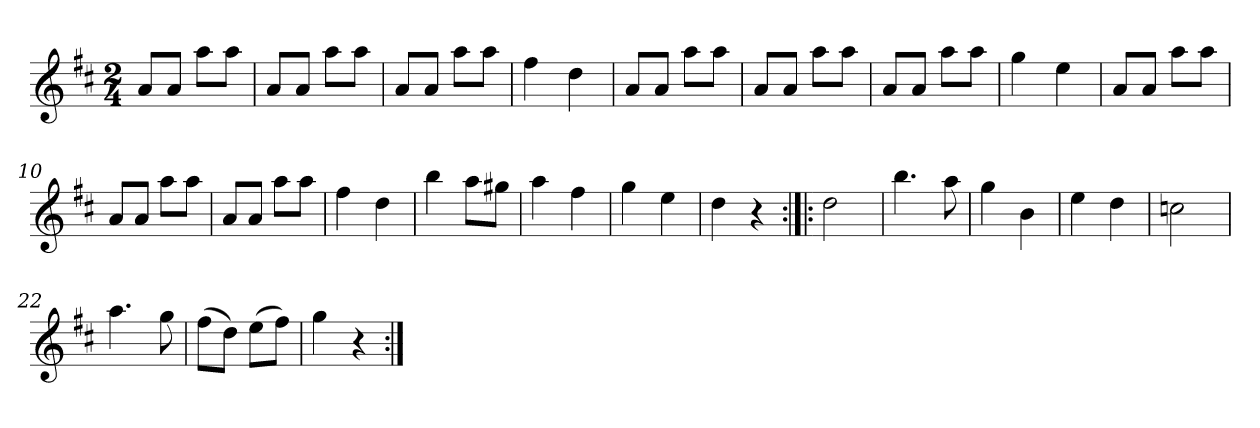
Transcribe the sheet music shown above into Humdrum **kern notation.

**kern
*part1
*staff1
*clefG2
*k[f#c#]
*D:
*M2/4
*MM120
=1
8a/L
8a/J
8aa\L
8aa\J
=2
8a/L
8a/J
8aa\L
8aa\J
=3
8a/L
8a/J
8aa\L
8aa\J
=4
4ff#
4dd
=5
8a/L
8a/J
8aa\L
8aa\J
=6
8a/L
8a/J
8aa\L
8aa\J
=7
8a/L
8a/J
8aa\L
8aa\J
=8
4gg
4ee
=9
8a/L
8a/J
8aa\L
8aa\J
=10
8a/L
8a/J
8aa\L
8aa\J
=11
8a/L
8a/J
8aa\L
8aa\J
=12
4ff#
4dd
=13
4bb
8aa\L
8gg#X\J
=14
4aa
4ff#
=15
4gg
4ee
=16
4dd
4r
=17:|!|:
2dd
=18
4.bb
8aa
=19
4gg
4b
=20
4ee
4dd
=21
2ccn
=22
4.aa
8gg
=23
(8ff#\L
8dd\J)
(8ee\L
8ff#\J)
=24
4gg
4r
=:|!
*-
